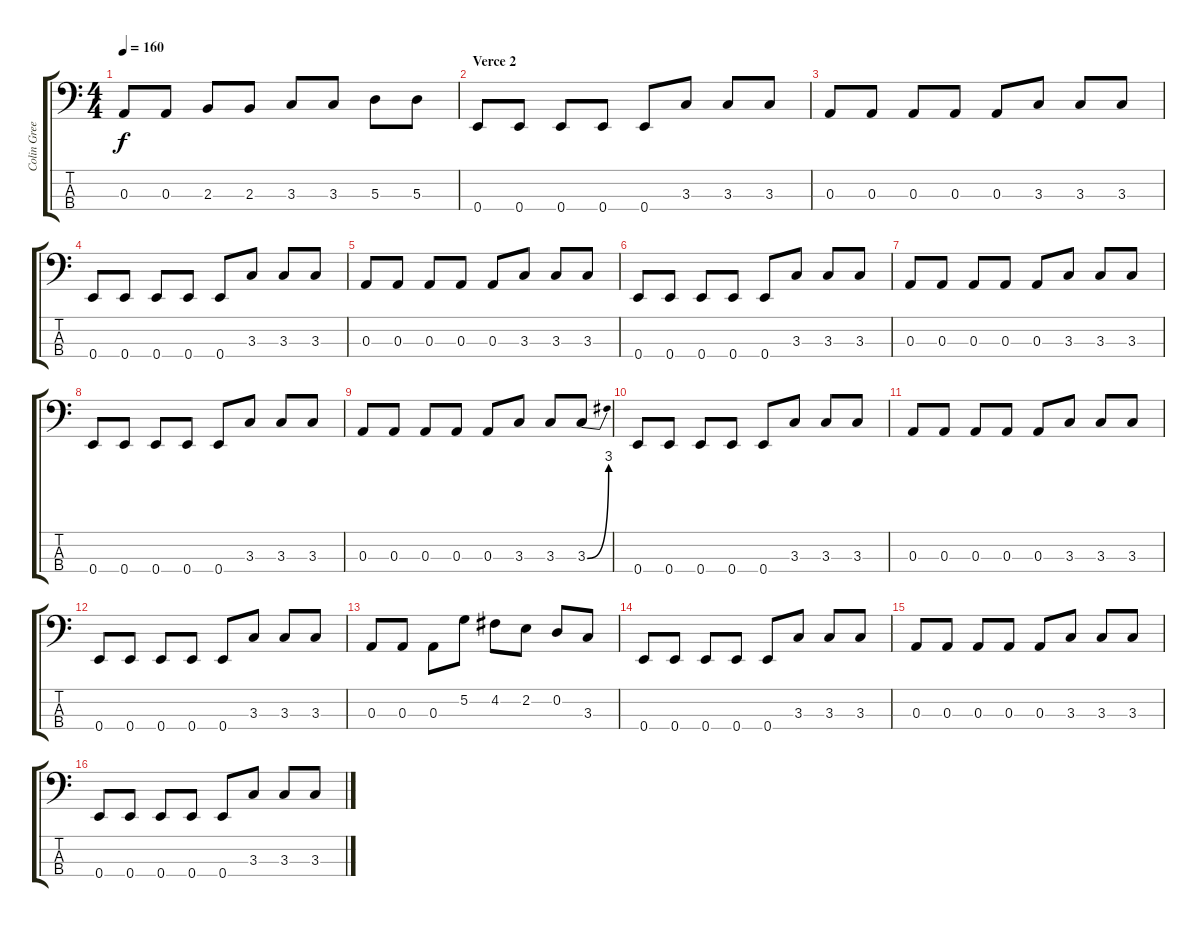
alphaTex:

\track ("Colin Greenwood (Bass)" "Colin Gree") {instrument electricbassfinger}
\staff {score tabs}
\tuning (G2 D2 A1 E1) {hide}
\ts (4 4)
\tempo 160
\clef f4
\ks c
0.3.8{dy f} 0.3.8 2.3.8 2.3.8 3.3.8 3.3.8 5.3.8 5.3.8 |
\section ("" "Verce 2")
0.4.8 0.4.8 0.4.8 0.4.8 0.4.8 3.3.8 3.3.8 3.3.8 |
0.3.8 0.3.8 0.3.8 0.3.8 0.3.8 3.3.8 3.3.8 3.3.8 |
0.4.8 0.4.8 0.4.8 0.4.8 0.4.8 3.3.8 3.3.8 3.3.8 |
0.3.8 0.3.8 0.3.8 0.3.8 0.3.8 3.3.8 3.3.8 3.3.8 |
0.4.8 0.4.8 0.4.8 0.4.8 0.4.8 3.3.8 3.3.8 3.3.8 |
0.3.8 0.3.8 0.3.8 0.3.8 0.3.8 3.3.8 3.3.8 3.3.8 |
0.4.8 0.4.8 0.4.8 0.4.8 0.4.8 3.3.8 3.3.8 3.3.8 |
0.3.8 0.3.8 0.3.8 0.3.8 0.3.8 3.3.8 3.3.8 3.3{be (bend 0 0 60 12)}.8 |
0.4.8 0.4.8 0.4.8 0.4.8 0.4.8 3.3.8 3.3.8 3.3.8 |
0.3.8 0.3.8 0.3.8 0.3.8 0.3.8 3.3.8 3.3.8 3.3.8 |
0.4.8 0.4.8 0.4.8 0.4.8 0.4.8 3.3.8 3.3.8 3.3.8 |
0.3.8 0.3.8 0.3.8 5.2.8 4.2.8 2.2.8 0.2.8 3.3.8 |
0.4.8 0.4.8 0.4.8 0.4.8 0.4.8 3.3.8 3.3.8 3.3.8 |
0.3.8 0.3.8 0.3.8 0.3.8 0.3.8 3.3.8 3.3.8 3.3.8 |
0.4.8 0.4.8 0.4.8 0.4.8 0.4.8 3.3.8 3.3.8 3.3.8
